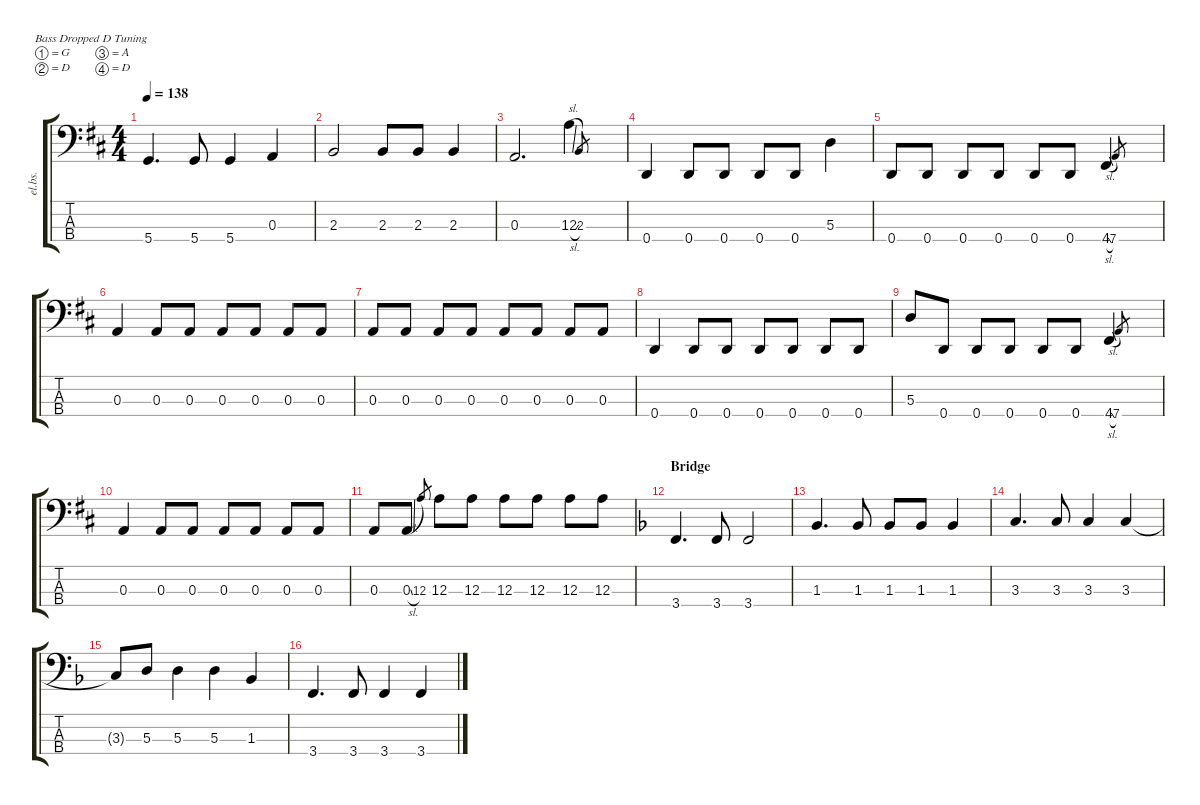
\hideDynamics
\bracketExtendMode groupsimilarinstruments
\otherSystemsTrackNameOrientation horizontal
\track ("Electric Bass" "el.bs.") {instrument electricbassfinger}
\staff {score tabs}
\tuning (G2 D2 A1 D1)
\ts (4 4)
\tempo 138
\clef f4
\ks d
5.4{acc forcenatural}.4{d dy f} 5.4{acc forcenatural}.8 5.4{acc forcenatural}.4{dy fff} 0.3{acc forcenatural}.4 |
2.3{acc forcenatural}.2{dy ff} 2.3{acc forcenatural}.8 2.3{acc forcenatural}.8{dy f} 2.3{acc forcenatural}.4 |
0.3{acc forcenatural}.2{d dy ff} 12.3{sl acc forcenatural}.4 2.3{acc forcenatural}.8{gr} |
0.4{acc forcenatural}.4 0.4{acc forcenatural}.8 0.4{acc forcenatural}.8 0.4{acc forcenatural}.8{dy f} 0.4{acc forcenatural}.8 5.3{acc forcenatural}.4{dy mf} |
0.4{acc forcenatural}.8{dy ff} 0.4{acc forcenatural}.8 0.4{acc forcenatural}.8 0.4{acc forcenatural}.8 0.4{acc forcenatural}.8 0.4{acc forcenatural}.8{dy f} 4.4{sl acc #}.4 7.4{acc forcenatural}.8{gr} |
0.3{acc forcenatural}.4{dy ff} 0.3{acc forcenatural}.8 0.3{acc forcenatural}.8{dy f} 0.3{acc forcenatural}.8{dy mf} 0.3{acc forcenatural}.8 0.3{acc forcenatural}.8{dy fff} 0.3{acc forcenatural}.8{dy mp} |
0.3{acc forcenatural}.8{dy f} 0.3{acc forcenatural}.8{dy mf} 0.3{acc forcenatural}.8{dy fff} 0.3{acc forcenatural}.8{dy mf} 0.3{acc forcenatural}.8{dy f} 0.3{acc forcenatural}.8 0.3{acc forcenatural}.8{dy fff} 0.3{acc forcenatural}.8{dy f} |
0.4{acc forcenatural}.4{dy ff} 0.4{acc forcenatural}.8 0.4{acc forcenatural}.8{dy f} 0.4{acc forcenatural}.8 0.4{acc forcenatural}.8 0.4{acc forcenatural}.8{dy mf} 0.4{acc forcenatural}.8 |
5.3{acc forcenatural}.8{dy ff} 0.4{acc forcenatural}.8 0.4{acc forcenatural}.8 0.4{acc forcenatural}.8 0.4{acc forcenatural}.8 0.4{acc forcenatural}.8 4.4{sl acc #}.4{dy f} 7.4{acc forcenatural}.8{gr} |
0.3{acc forcenatural}.4{dy ff} 0.3{acc forcenatural}.8 0.3{acc forcenatural}.8{dy f} 0.3{acc forcenatural}.8{dy mf} 0.3{acc forcenatural}.8 0.3{acc forcenatural}.8{dy fff} 0.3{acc forcenatural}.8{dy mp} |
0.3{acc forcenatural}.8{dy f} 0.3{sl acc forcenatural}.8{dy mf} 12.3{acc forcenatural}.8{gr dy f} 12.3{acc forcenatural}.8{dy fff} 12.3{acc forcenatural}.8{dy mf} 12.3{acc forcenatural}.8{dy f} 12.3{acc forcenatural}.8 12.3{acc forcenatural}.8{dy fff} 12.3{acc forcenatural}.8{dy f} |
\section ("" "Bridge")
\ks f
3.4{acc forcenatural}.4{d dy fff} 3.4{acc forcenatural}.8{dy ff} 3.4{acc forcenatural}.2{dy fff} |
1.3{acc b}.4{d} 1.3{acc b}.8{dy f} 1.3{acc b}.8{dy fff} 1.3{acc b}.8{dy f} 1.3{acc b}.4{dy ff} |
3.3{acc forcenatural}.4{d} 3.3{acc forcenatural}.8{dy f} 3.3{acc forcenatural}.4{dy ff} 3.3{acc forcenatural}.4 |
3.3{t acc forcenatural}.8{dy fff} 5.3{acc forcenatural}.8 5.3{acc forcenatural}.4 5.3{acc forcenatural}.4{dy ff} 1.3{acc b}.4{dy fff} |
3.4{acc forcenatural}.4{d} 3.4{acc forcenatural}.8{dy ff} 3.4{acc forcenatural}.4{dy fff} 3.4{acc forcenatural}.4
